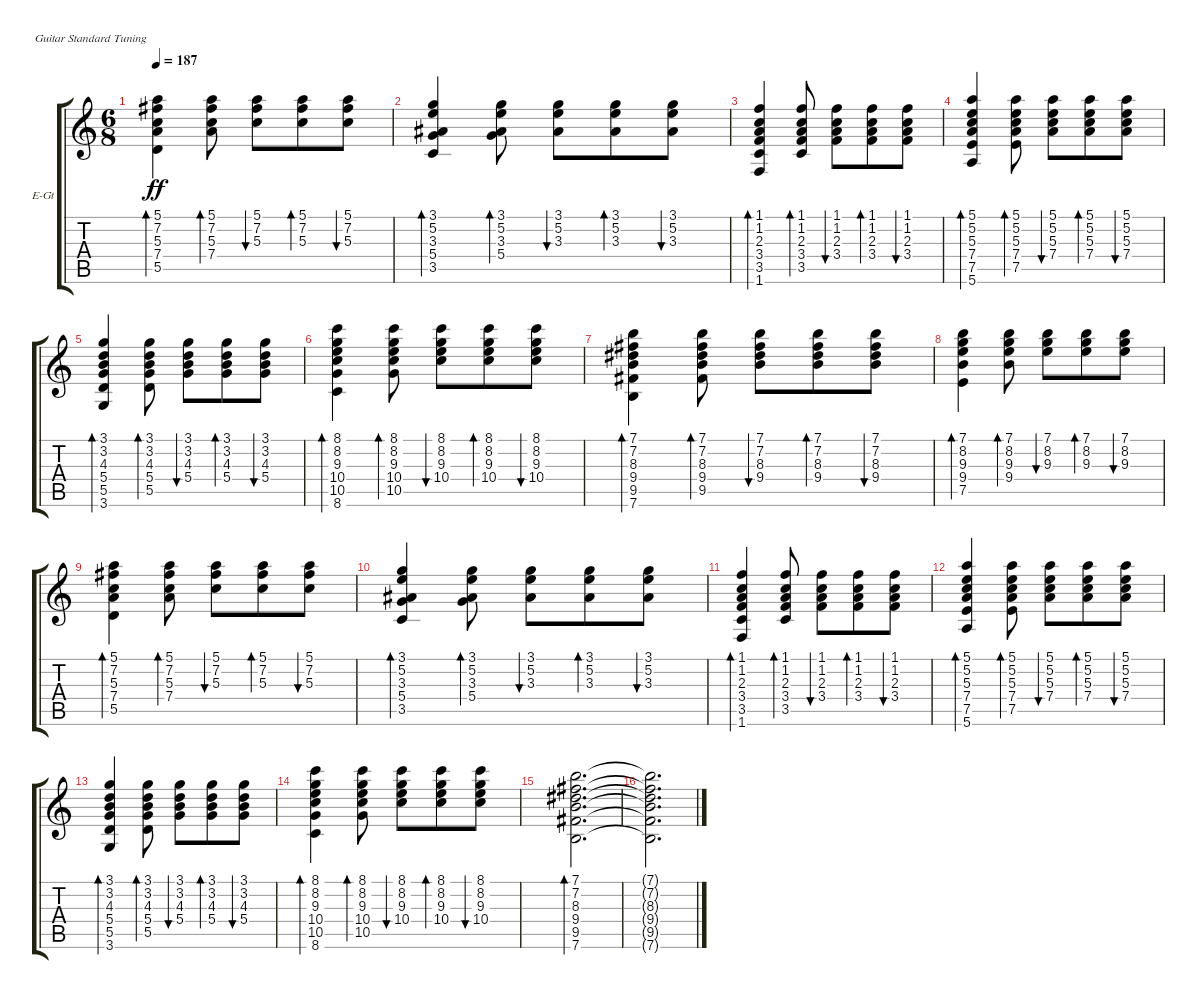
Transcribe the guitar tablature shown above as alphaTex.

\bracketExtendMode groupsimilarinstruments
\firstSystemTrackNameOrientation horizontal
\otherSystemsTrackNameOrientation horizontal
\track ("Paco" "E-Gt") {instrument electricguitarclean}
\staff {score tabs}
\tuning (E4 B3 G3 D3 A2 E2)
\ts (6 8)
\tempo 187
\clef g2
\ks c
(5.5 7.4 5.3 7.2 5.1).4{bd 135 dy ff} (7.4 5.3 7.2 5.1).8{bd 62} (5.3 7.2 5.1).8{bu 61} (5.3 7.2 5.1).8{bd 60} (5.3 7.2 5.1).8{bu 59} |
(3.5 5.4 3.3 5.2 3.1).4{bd 124} (5.4 3.3 5.2 3.1).8{bd 60} (3.3 5.2 3.1).8{bu 59} (3.3 5.2 3.1).8{bd 58} (3.3 5.2 3.1).8{bu 58} |
(1.6 3.5 3.4 2.3 1.2 1.1).4{bd 133} (3.5 3.4 2.3 1.2 1.1).8{bd 58} (3.4 2.3 1.2 1.1).8{bu 58} (3.4 2.3 1.2 1.1).8{bd 58} (3.4 2.3 1.2 1.1).8{bu 58} |
(5.6 7.5 7.4 5.3 5.2 5.1).4{bd 121} (7.5 7.4 5.3 5.2 5.1).8{bd 53} (7.4 5.3 5.2 5.1).8{bu 52} (7.4 5.3 5.2 5.1).8{bd 51} (7.4 5.3 5.2 5.1).8{bu 51} |
(3.6 5.5 5.4 4.3 3.2 3.1).4{bd 118} (5.5 5.4 4.3 3.2 3.1).8{bd 51} (5.4 4.3 3.2 3.1).8{bu 51} (5.4 4.3 3.2 3.1).8{bd 51} (5.4 4.3 3.2 3.1).8{bu 51} |
(8.6 10.5 10.4 9.3 8.2 8.1).4{bd 107} (10.5 10.4 9.3 8.2 8.1).8{bd 51} (10.4 9.3 8.2 8.1).8{bu 51} (10.4 9.3 8.2 8.1).8{bd 51} (10.4 9.3 8.2 8.1).8{bu 51} |
(7.6 9.5 9.4 8.3 7.2 7.1).4{bd 124} (9.5 9.4 8.3 7.2 7.1).8{bd 53} (9.4 8.3 7.2 7.1).8{bu 52} (9.4 8.3 7.2 7.1).8{bd 51} (9.4 8.3 7.2 7.1).8{bu 51} |
(7.5 9.4 9.3 8.2 7.1).4{bd 99} (9.4 9.3 8.2 7.1).8{bd 69} (9.3 8.2 7.1).8{bu 68} (9.3 8.2 7.1).8{bd 67} (9.3 8.2 7.1).8{bu 66} |
(5.5 7.4 5.3 7.2 5.1).4{bd 135} (7.4 5.3 7.2 5.1).8{bd 62} (5.3 7.2 5.1).8{bu 61} (5.3 7.2 5.1).8{bd 60} (5.3 7.2 5.1).8{bu 59} |
(3.5 5.4 3.3 5.2 3.1).4{bd 124} (5.4 3.3 5.2 3.1).8{bd 60} (3.3 5.2 3.1).8{bu 59} (3.3 5.2 3.1).8{bd 58} (3.3 5.2 3.1).8{bu 58} |
(1.6 3.5 3.4 2.3 1.2 1.1).4{bd 133} (3.5 3.4 2.3 1.2 1.1).8{bd 58} (3.4 2.3 1.2 1.1).8{bu 58} (3.4 2.3 1.2 1.1).8{bd 58} (3.4 2.3 1.2 1.1).8{bu 58} |
(5.6 7.5 7.4 5.3 5.2 5.1).4{bd 121} (7.5 7.4 5.3 5.2 5.1).8{bd 53} (7.4 5.3 5.2 5.1).8{bu 52} (7.4 5.3 5.2 5.1).8{bd 51} (7.4 5.3 5.2 5.1).8{bu 51} |
(3.6 5.5 5.4 4.3 3.2 3.1).4{bd 118} (5.5 5.4 4.3 3.2 3.1).8{bd 51} (5.4 4.3 3.2 3.1).8{bu 51} (5.4 4.3 3.2 3.1).8{bd 51} (5.4 4.3 3.2 3.1).8{bu 51} |
(8.6 10.5 10.4 9.3 8.2 8.1).4{bd 107} (10.5 10.4 9.3 8.2 8.1).8{bd 51} (10.4 9.3 8.2 8.1).8{bu 51} (10.4 9.3 8.2 8.1).8{bd 51} (10.4 9.3 8.2 8.1).8{bu 51} |
(7.6 9.5 9.4 8.3 7.2 7.1).2{d bd 124} |
(7.6{t} 9.5{t} 9.4{t} 8.3{t} 7.2{t} 7.1{t}).2{d}
